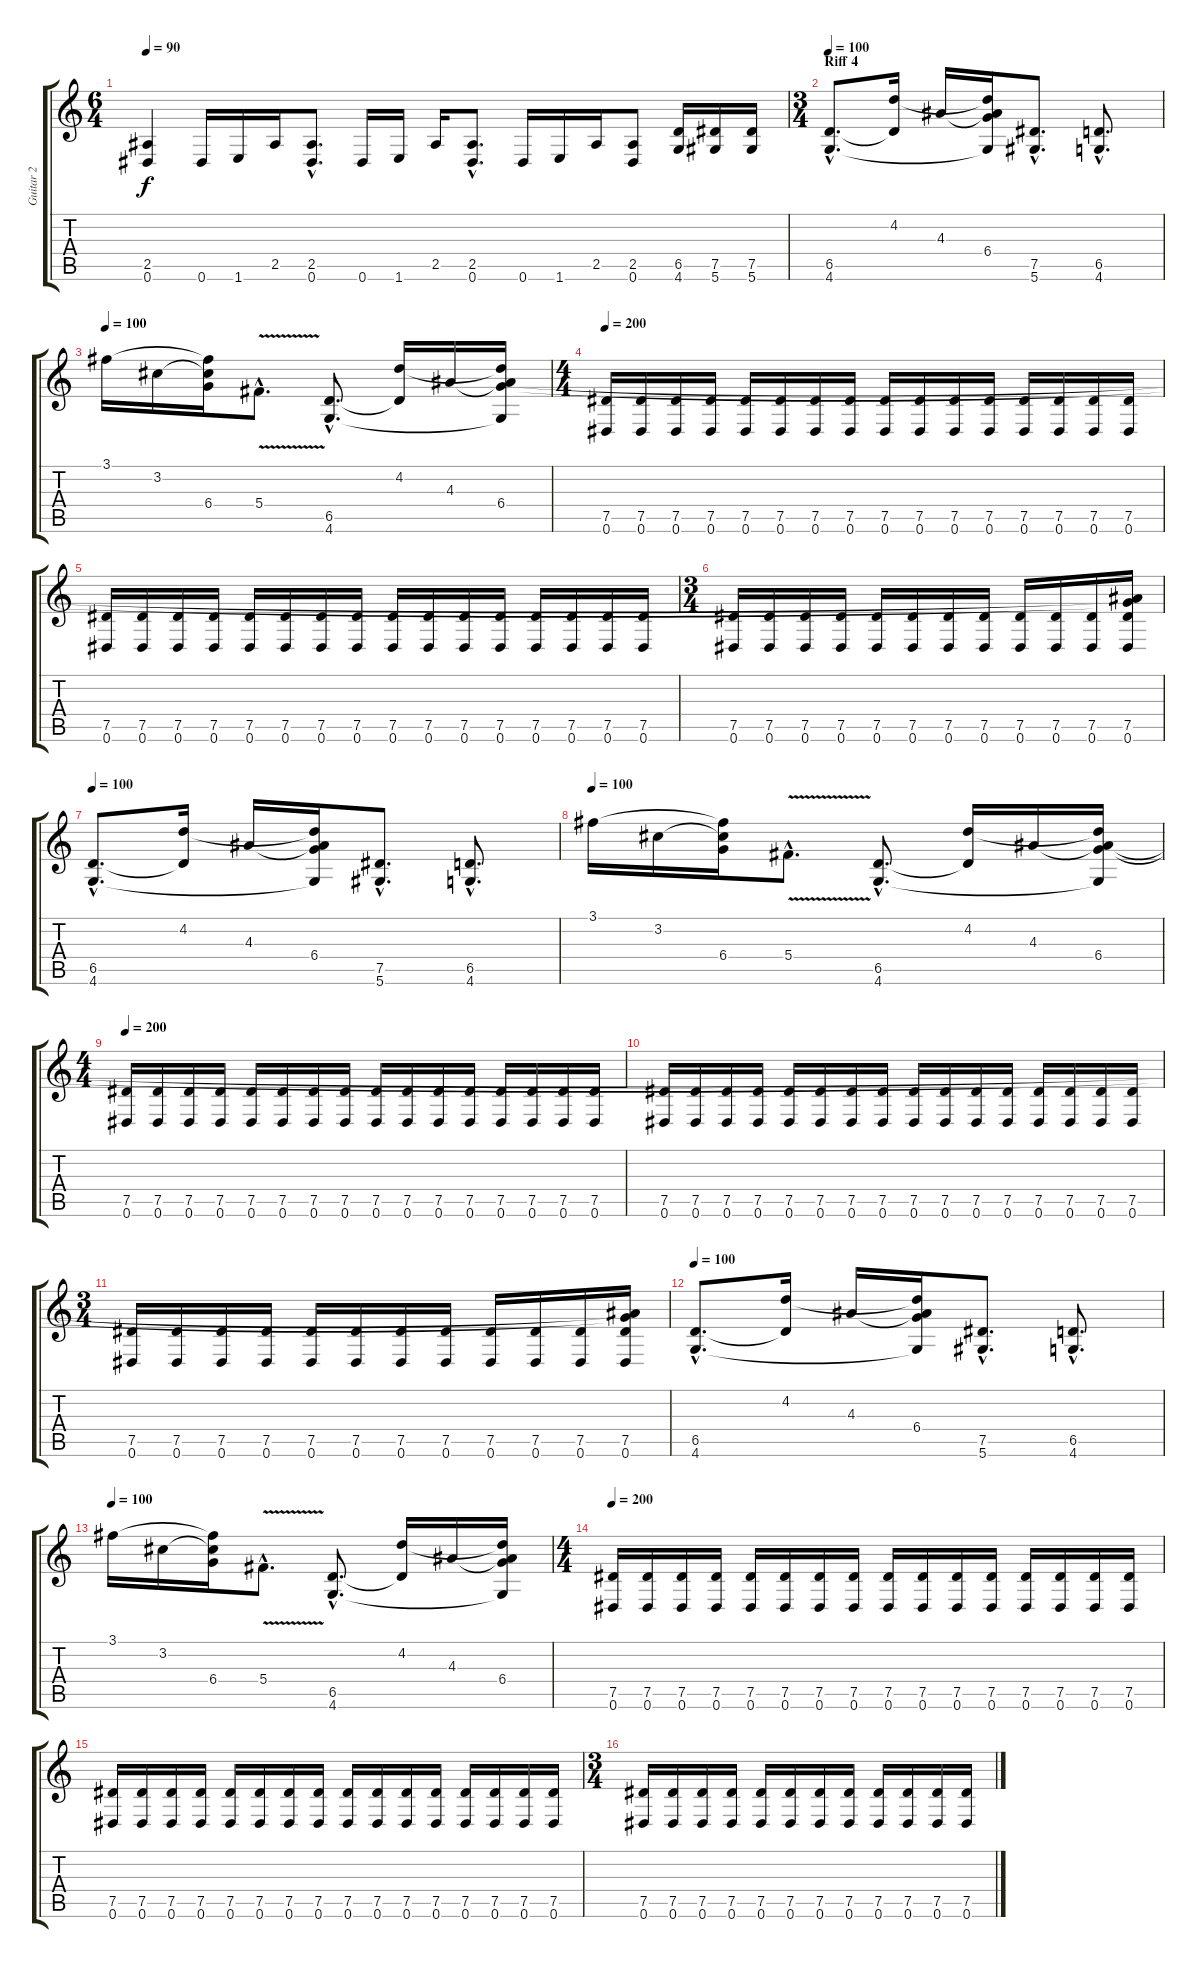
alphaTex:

\track ("Guitar 2" "Guitar 2") {instrument overdrivenguitar}
\staff {score tabs}
\tuning (Eb4 Bb3 Gb3 Db3 Ab2 Eb2) {hide}
\ts (6 4)
\tempo 90
\clef g2
\ks c
(2.5 0.6).4{dy f} 0.6.16 1.6.16 2.5.16 (2.5{hac} 0.6{hac}).8{d} 0.6.16 1.6.16 2.5.16 (2.5{hac} 0.6{hac}).8{d} 0.6.16 1.6.16 2.5.16 (2.5 0.6).8 (6.5 4.6).16 (7.5 5.6).16 (7.5 5.6).16 |
\ts (3 4)
\section ("" "Riff 4")
\tempo 100
(6.5{hac} 4.6{hac}).8{d} (4.2 6.5{t}).16 4.3.16 (4.2{t} 4.3{t} 6.4 4.6{t}).16 (7.5{hac} 5.6{hac}).8{d} (6.5{hac} 4.6{hac}).8{d} |
\tempo 100
3.1.16 3.2.16 (3.1{t} 3.2{t} 6.4).16 5.4{v hac}.8{d} (6.5{hac} 4.6{hac}).8{d} (4.2 6.5{t}).16 4.3.16 (4.2{t} 4.3{t} 6.4 4.6{t}).16 |
\ts (4 4)
\tempo 200
(7.5 0.6).16 (7.5 0.6).16 (7.5 0.6).16 (7.5 0.6).16 (7.5 0.6).16 (7.5 0.6).16 (7.5 0.6).16 (7.5 0.6).16 (7.5 0.6).16 (7.5 0.6).16 (7.5 0.6).16 (7.5 0.6).16 (7.5 0.6).16 (7.5 0.6).16 (7.5 0.6).16 (7.5 0.6).16 |
(7.5 0.6).16 (7.5 0.6).16 (7.5 0.6).16 (7.5 0.6).16 (7.5 0.6).16 (7.5 0.6).16 (7.5 0.6).16 (7.5 0.6).16 (7.5 0.6).16 (7.5 0.6).16 (7.5 0.6).16 (7.5 0.6).16 (7.5 0.6).16 (7.5 0.6).16 (7.5 0.6).16 (7.5 0.6).16 |
\ts (3 4)
(7.5 0.6).16 (7.5 0.6).16 (7.5 0.6).16 (7.5 0.6).16 (7.5 0.6).16 (7.5 0.6).16 (7.5 0.6).16 (7.5 0.6).16 (7.5 0.6).16 (7.5 0.6).16 (7.5 0.6).16 (4.3{t} 6.4{t} 7.5 0.6).16 |
\tempo 100
(6.5{hac} 4.6{hac}).8{d} (4.2 6.5{t}).16 4.3.16 (4.2{t} 4.3{t} 6.4 4.6{t}).16 (7.5{hac} 5.6{hac}).8{d} (6.5{hac} 4.6{hac}).8{d} |
\tempo 100
3.1.16 3.2.16 (3.1{t} 3.2{t} 6.4).16 5.4{v hac}.8{d} (6.5{hac} 4.6{hac}).8{d} (4.2 6.5{t}).16 4.3.16 (4.2{t} 4.3{t} 6.4 4.6{t}).16 |
\ts (4 4)
\tempo 200
(7.5 0.6).16 (7.5 0.6).16 (7.5 0.6).16 (7.5 0.6).16 (7.5 0.6).16 (7.5 0.6).16 (7.5 0.6).16 (7.5 0.6).16 (7.5 0.6).16 (7.5 0.6).16 (7.5 0.6).16 (7.5 0.6).16 (7.5 0.6).16 (7.5 0.6).16 (7.5 0.6).16 (7.5 0.6).16 |
(7.5 0.6).16 (7.5 0.6).16 (7.5 0.6).16 (7.5 0.6).16 (7.5 0.6).16 (7.5 0.6).16 (7.5 0.6).16 (7.5 0.6).16 (7.5 0.6).16 (7.5 0.6).16 (7.5 0.6).16 (7.5 0.6).16 (7.5 0.6).16 (7.5 0.6).16 (7.5 0.6).16 (7.5 0.6).16 |
\ts (3 4)
(7.5 0.6).16 (7.5 0.6).16 (7.5 0.6).16 (7.5 0.6).16 (7.5 0.6).16 (7.5 0.6).16 (7.5 0.6).16 (7.5 0.6).16 (7.5 0.6).16 (7.5 0.6).16 (7.5 0.6).16 (4.3{t} 6.4{t} 7.5 0.6).16 |
\tempo 100
(6.5{hac} 4.6{hac}).8{d} (4.2 6.5{t}).16 4.3.16 (4.2{t} 4.3{t} 6.4 4.6{t}).16 (7.5{hac} 5.6{hac}).8{d} (6.5{hac} 4.6{hac}).8{d} |
\tempo 100
3.1.16 3.2.16 (3.1{t} 3.2{t} 6.4).16 5.4{v hac}.8{d} (6.5{hac} 4.6{hac}).8{d} (4.2 6.5{t}).16 4.3.16 (4.2{t} 4.3{t} 6.4 4.6{t}).16 |
\ts (4 4)
\tempo 200
(7.5 0.6).16 (7.5 0.6).16 (7.5 0.6).16 (7.5 0.6).16 (7.5 0.6).16 (7.5 0.6).16 (7.5 0.6).16 (7.5 0.6).16 (7.5 0.6).16 (7.5 0.6).16 (7.5 0.6).16 (7.5 0.6).16 (7.5 0.6).16 (7.5 0.6).16 (7.5 0.6).16 (7.5 0.6).16 |
(7.5 0.6).16 (7.5 0.6).16 (7.5 0.6).16 (7.5 0.6).16 (7.5 0.6).16 (7.5 0.6).16 (7.5 0.6).16 (7.5 0.6).16 (7.5 0.6).16 (7.5 0.6).16 (7.5 0.6).16 (7.5 0.6).16 (7.5 0.6).16 (7.5 0.6).16 (7.5 0.6).16 (7.5 0.6).16 |
\ts (3 4)
(7.5 0.6).16 (7.5 0.6).16 (7.5 0.6).16 (7.5 0.6).16 (7.5 0.6).16 (7.5 0.6).16 (7.5 0.6).16 (7.5 0.6).16 (7.5 0.6).16 (7.5 0.6).16 (7.5 0.6).16 (7.5 0.6).16
